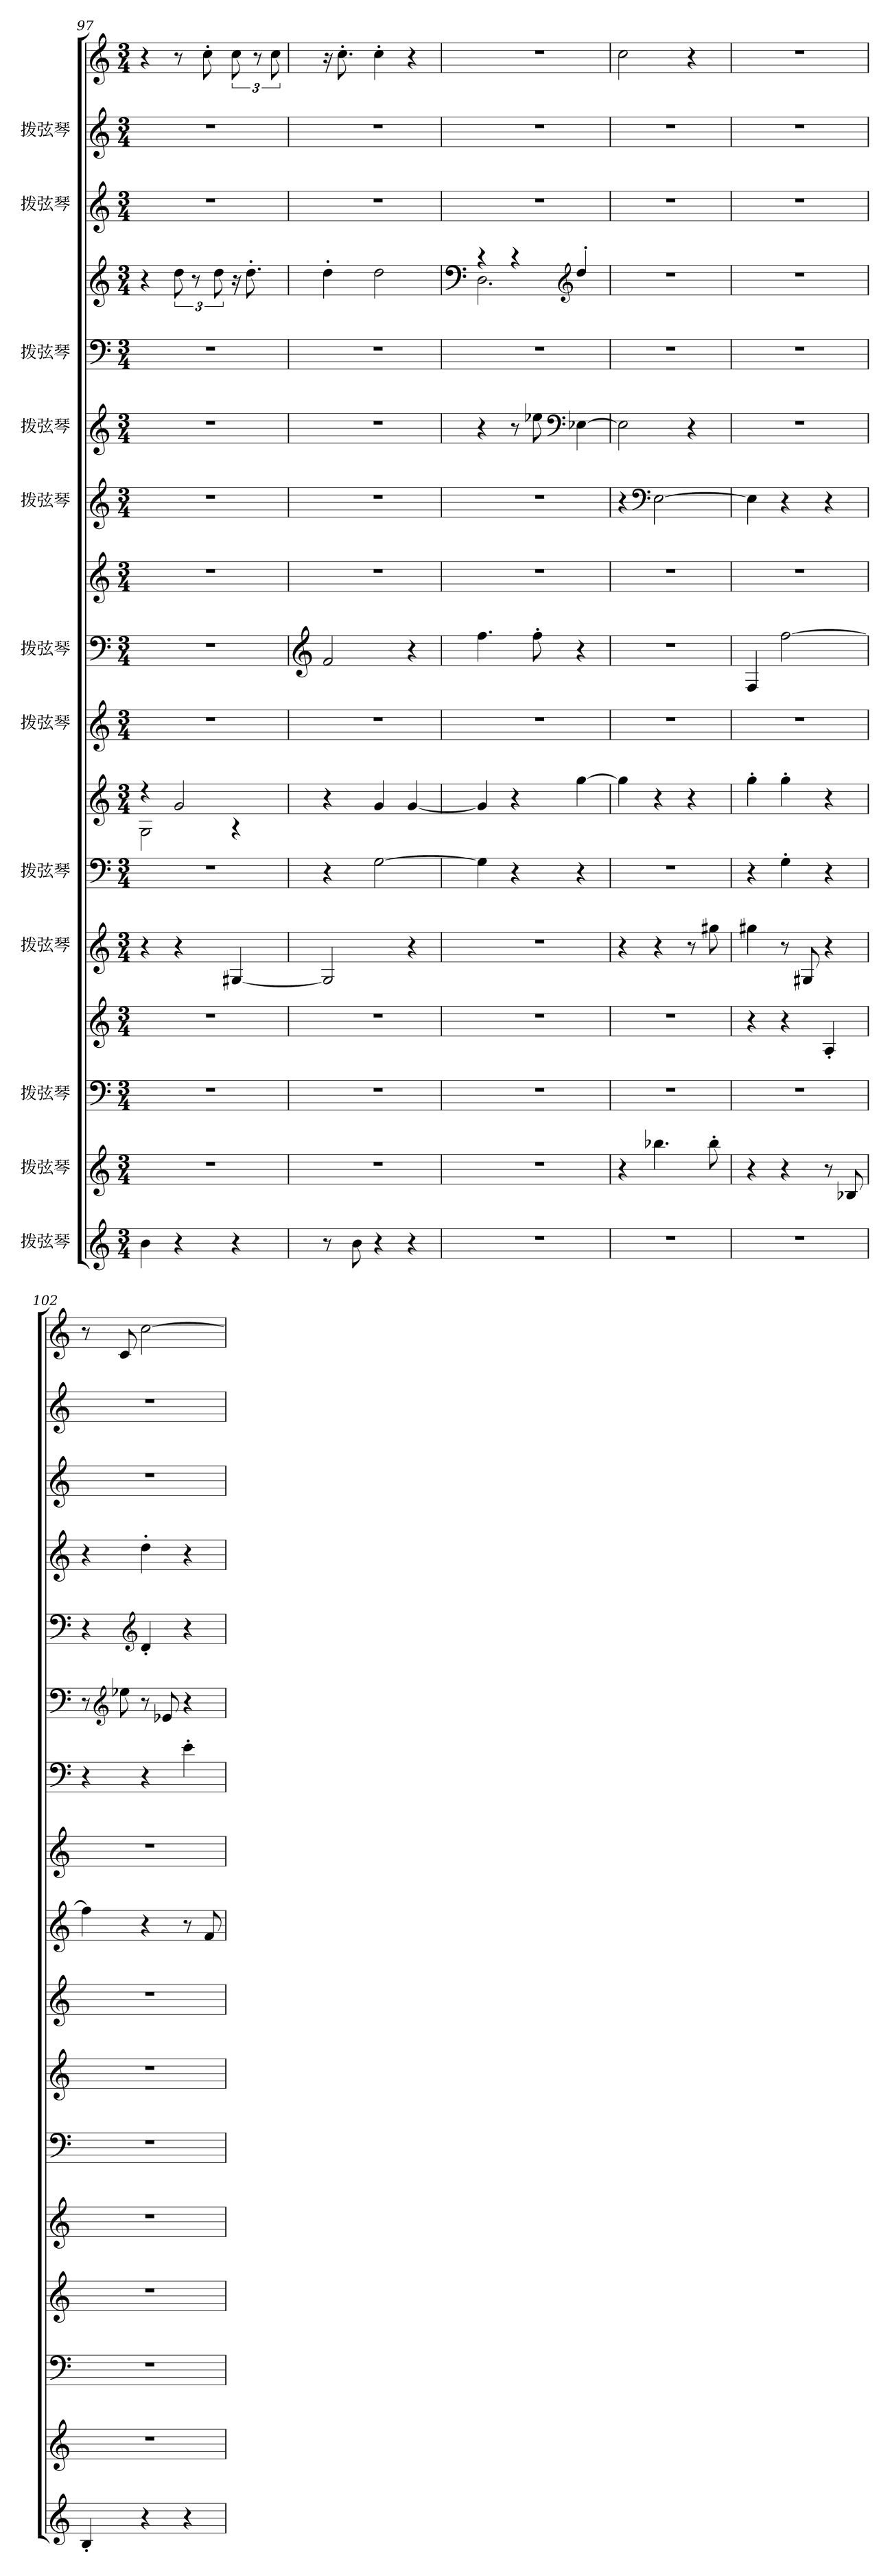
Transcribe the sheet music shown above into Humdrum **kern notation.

**kern	**kern	**kern	**kern	**kern	**kern	**kern	**kern	**kern	**kern	**kern	**kern	**kern	**kern	**kern	**kern	**kern
*part12	*part11	*part10	*part10	*part9	*part8	*part8	*part7	*part6	*part6	*part5	*part4	*part3	*part3	*part2	*part1	*part1
*staff17	*staff16	*staff15	*staff14	*staff13	*staff12	*staff11	*staff10	*staff9	*staff8	*staff7	*staff6	*staff5	*staff4	*staff3	*staff2	*staff1
*I"拨弦琴	*I"拨弦琴	*I"拨弦琴	*	*I"拨弦琴	*I"拨弦琴	*	*I"拨弦琴	*I"拨弦琴	*	*I"拨弦琴	*I"拨弦琴	*I"拨弦琴	*	*I"拨弦琴	*I"拨弦琴	*
*clefG2	*clefG2	*clefF4	*clefG2	*clefG2	*clefF4	*clefG2	*clefG2	*clefF4	*clefG2	*clefG2	*clefG2	*clefF4	*clefG2	*clefG2	*clefG2	*clefG2
*k[]	*k[]	*k[]	*k[]	*k[]	*k[]	*k[]	*k[]	*k[]	*k[]	*k[]	*k[]	*k[]	*k[]	*k[]	*k[]	*k[]
*M3/4	*M3/4	*M3/4	*M3/4	*M3/4	*M3/4	*M3/4	*M3/4	*M3/4	*M3/4	*M3/4	*M3/4	*M3/4	*M3/4	*M3/4	*M3/4	*M3/4
=97	=97	=97	=97	=97	=97	=97	=97	=97	=97	=97	=97	=97	=97	=97	=97	=97
*	*	*	*	*	*	*^	*	*	*	*	*	*	*	*	*	*
4b\	2.r	2.r	2.r	4r	2.r	4r	2G\	2.r	2.r	2.r	2.r	2.r	2.r	4r	2.r	2.r	4r
4r	.	.	.	4r	.	2g/	.	.	.	.	.	.	.	12dd\	.	.	8r
.	.	.	.	.	.	.	.	.	.	.	.	.	.	12r	.	.	.
.	.	.	.	.	.	.	.	.	.	.	.	.	.	.	.	.	8cc'\
.	.	.	.	.	.	.	.	.	.	.	.	.	.	12dd\	.	.	.
4r	.	.	.	[4G#X/	.	.	4r	.	.	.	.	.	.	16r	.	.	12cc\
.	.	.	.	.	.	.	.	.	.	.	.	.	.	8.dd'\	.	.	.
.	.	.	.	.	.	.	.	.	.	.	.	.	.	.	.	.	12r
.	.	.	.	.	.	.	.	.	.	.	.	.	.	.	.	.	12cc\
*	*	*	*	*	*	*v	*v	*	*	*	*	*	*	*	*	*	*
!!LO:PB:g=z
=98	=98	=98	=98	=98	=98	=98	=98	=98	=98	=98	=98	=98	=98	=98	=98	=98
*	*	*	*	*	*	*	*	*clefG2	*	*	*	*	*	*	*	*
8r	2.r	2.r	2.r	2G#/]	4r	4r	2.r	2f/	2.r	2.r	2.r	2.r	4dd'\	2.r	2.r	16r
.	.	.	.	.	.	.	.	.	.	.	.	.	.	.	.	8.cc'\
8b\	.	.	.	.	.	.	.	.	.	.	.	.	.	.	.	.
4r	.	.	.	.	[2G\	4g/	.	.	.	.	.	.	2dd\	.	.	4cc'\
4r	.	.	.	4r	.	[4g/	.	4r	.	.	.	.	.	.	.	4r
=99	=99	=99	=99	=99	=99	=99	=99	=99	=99	=99	=99	=99	=99	=99	=99	=99
*	*	*	*	*	*	*	*	*	*	*	*	*	*clefF4	*	*	*
*	*	*	*	*	*	*	*	*	*	*	*	*	*^	*	*	*
2.r	2.r	2.r	2.r	2.r	4G\]	4g/]	2.r	4.ff\	2.r	2.r	4r	2.r	4r	2.D\	2.r	2.r	2.r
.	.	.	.	.	4r	4r	.	.	.	.	8r	.	4r	.	.	.	.
.	.	.	.	.	.	.	.	8ff'\	.	.	8ee-X\	.	.	.	.	.	.
*	*	*	*	*	*	*	*	*	*	*	*clefF4	*	*clefG2	*	*	*	*
.	.	.	.	.	4r	[4gg\	.	4r	.	.	[4E-X\	.	4dd'/	.	.	.	.
*	*	*	*	*	*	*	*	*	*	*	*	*	*v	*v	*	*	*
=100	=100	=100	=100	=100	=100	=100	=100	=100	=100	=100	=100	=100	=100	=100	=100	=100
2.r	4r	2.r	2.r	4r	2.r	4gg\]	2.r	2.r	2.r	4r	2E-\]	2.r	2.r	2.r	2.r	2cc\
*	*	*	*	*	*	*	*	*	*	*clefF4	*	*	*	*	*	*
.	4.bb-X\	.	.	4r	.	4r	.	.	.	[2E\	.	.	.	.	.	.
.	.	.	.	8r	.	4r	.	.	.	.	4r	.	.	.	.	4r
.	8bb-'\	.	.	8gg#X\	.	.	.	.	.	.	.	.	.	.	.	.
=101	=101	=101	=101	=101	=101	=101	=101	=101	=101	=101	=101	=101	=101	=101	=101	=101
2.r	4r	2.r	4r	4gg#X\	4r	4gg'\	2.r	4F/	2.r	4E\]	2.r	2.r	2.r	2.r	2.r	2.r
.	4r	.	4r	8r	4G'\	4gg'\	.	[2ff\	.	4r	.	.	.	.	.	.
.	.	.	.	8G#X/	.	.	.	.	.	.	.	.	.	.	.	.
.	8r	.	4A'/	4r	4r	4r	.	.	.	4r	.	.	.	.	.	.
.	8B-X/	.	.	.	.	.	.	.	.	.	.	.	.	.	.	.
=102	=102	=102	=102	=102	=102	=102	=102	=102	=102	=102	=102	=102	=102	=102	=102	=102
4B'/	2.r	2.r	2.r	2.r	2.r	2.r	2.r	4ff\]	2.r	4r	8r	4r	4r	2.r	2.r	8r
*	*	*	*	*	*	*	*	*	*	*	*clefG2	*	*	*	*	*
.	.	.	.	.	.	.	.	.	.	.	8ee-X\	.	.	.	.	8c/
*	*	*	*	*	*	*	*	*	*	*	*	*clefG2	*	*	*	*
4r	.	.	.	.	.	.	.	4r	.	4r	8r	4d'/	4dd'\	.	.	[2cc\
.	.	.	.	.	.	.	.	.	.	.	8e-X/	.	.	.	.	.
4r	.	.	.	.	.	.	.	8r	.	4e'\	4r	4r	4r	.	.	.
.	.	.	.	.	.	.	.	8f/	.	.	.	.	.	.	.	.
=	=	=	=	=	=	=	=	=	=	=	=	=	=	=	=	=
*-	*-	*-	*-	*-	*-	*-	*-	*-	*-	*-	*-	*-	*-	*-	*-	*-
